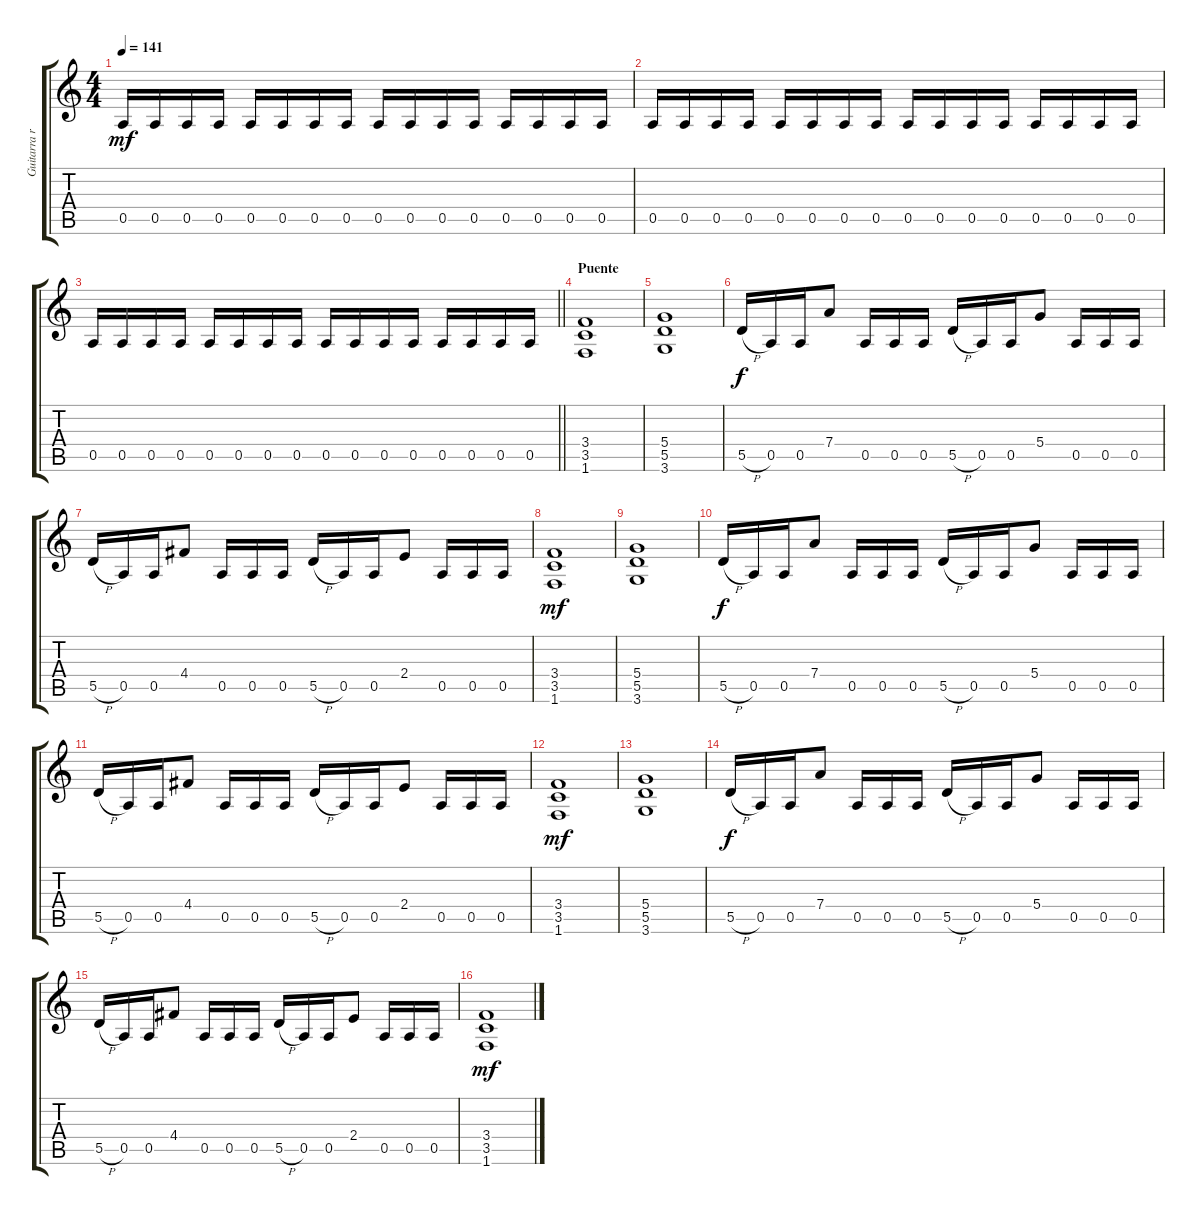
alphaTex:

\track ("Guitarra rítmica" "Guitarra r") {instrument distortionguitar}
\staff {score tabs}
\tuning (E4 B3 G3 D3 A2 E2) {hide}
\ts (4 4)
\tempo 141
\clef g2
\ks c
0.5.16{dy mf} 0.5.16 0.5.16 0.5.16 0.5.16 0.5.16 0.5.16 0.5.16 0.5.16 0.5.16 0.5.16 0.5.16 0.5.16 0.5.16 0.5.16 0.5.16 |
0.5.16 0.5.16 0.5.16 0.5.16 0.5.16 0.5.16 0.5.16 0.5.16 0.5.16 0.5.16 0.5.16 0.5.16 0.5.16 0.5.16 0.5.16 0.5.16 |
\barLineRight lightlight
0.5.16 0.5.16 0.5.16 0.5.16 0.5.16 0.5.16 0.5.16 0.5.16 0.5.16 0.5.16 0.5.16 0.5.16 0.5.16 0.5.16 0.5.16 0.5.16 |
\section ("" "Puente")
(3.4 3.5 1.6).1 |
(5.4 5.5 3.6).1 |
5.5{h}.16{dy f} 0.5.16 0.5.16 7.4.8 0.5.16 0.5.16 0.5.16 5.5{h}.16 0.5.16 0.5.16 5.4.8 0.5.16 0.5.16 0.5.16 |
5.5{h}.16 0.5.16 0.5.16 4.4.8 0.5.16 0.5.16 0.5.16 5.5{h}.16 0.5.16 0.5.16 2.4.8 0.5.16 0.5.16 0.5.16 |
(3.4 3.5 1.6).1{dy mf} |
(5.4 5.5 3.6).1 |
5.5{h}.16{dy f} 0.5.16 0.5.16 7.4.8 0.5.16 0.5.16 0.5.16 5.5{h}.16 0.5.16 0.5.16 5.4.8 0.5.16 0.5.16 0.5.16 |
5.5{h}.16 0.5.16 0.5.16 4.4.8 0.5.16 0.5.16 0.5.16 5.5{h}.16 0.5.16 0.5.16 2.4.8 0.5.16 0.5.16 0.5.16 |
(3.4 3.5 1.6).1{dy mf} |
(5.4 5.5 3.6).1 |
5.5{h}.16{dy f} 0.5.16 0.5.16 7.4.8 0.5.16 0.5.16 0.5.16 5.5{h}.16 0.5.16 0.5.16 5.4.8 0.5.16 0.5.16 0.5.16 |
5.5{h}.16 0.5.16 0.5.16 4.4.8 0.5.16 0.5.16 0.5.16 5.5{h}.16 0.5.16 0.5.16 2.4.8 0.5.16 0.5.16 0.5.16 |
(3.4 3.5 1.6).1{dy mf}
